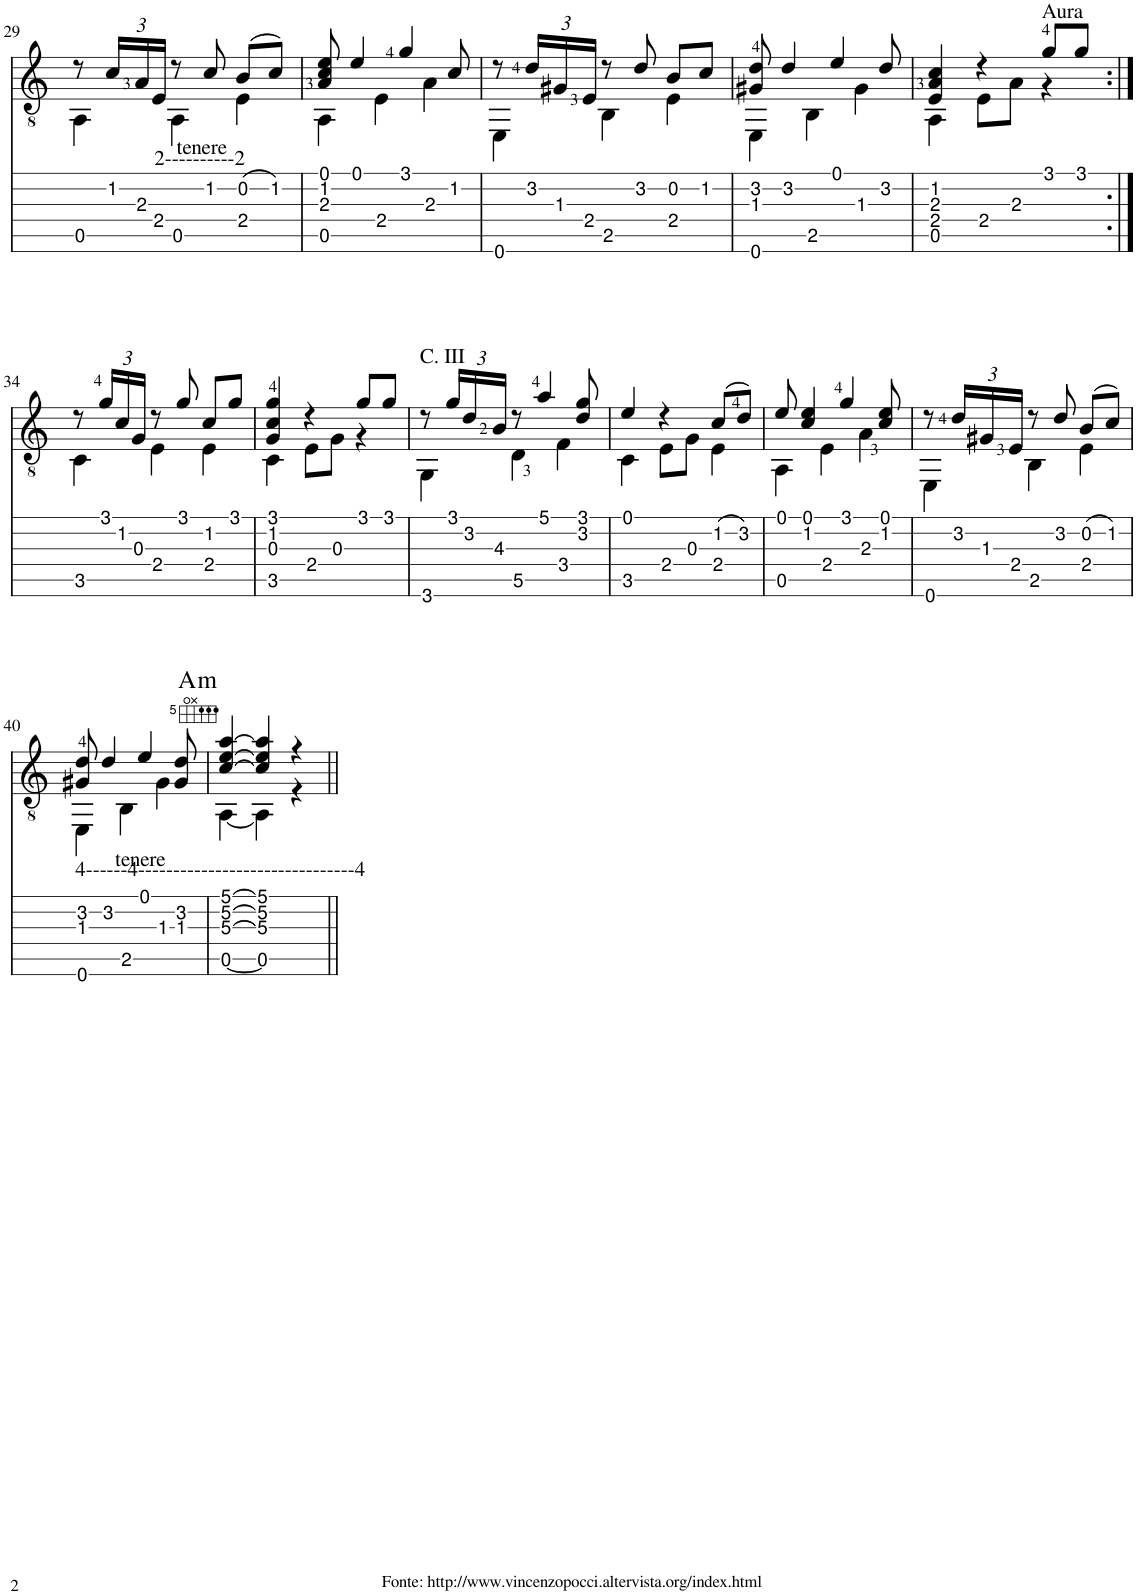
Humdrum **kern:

**kern	**kern	**harte
*part1	*part1	*part1
*staff2	*staff1	*
*I"Guitar	*	*
*I'Guit.	*	*
!!LO:PB:g=z
*	*clefGv2	*
*k[]	*k[]	*
*M3/4	*M3/4	*
=29	=29	=29
*^	*^	*
8r	4AA	8r	4AA\	.
*Xbrackettup	*	*Xbrackettup	*	*
24cLL	.	24c/LL	.	.
24A	.	24A/	.	.
!LO:TX:a:t=2----------2	!	!	!	!
24EJJ	.	24E/JJ	.	.
!LO:TX:a:t=tenere	!	!	!	!
8r	4AA	8r	4AA\	.
8c	.	8c/	.	.
8BL	4E	(8B/L	4E\	.
8cJ	.	8c/J)	.	.
=30	=30	=30	=30	=30
8A 8c 8e	4AA	8A/ 8c/ 8e/	4AA\	.
4e	.	4e/	.	.
.	4E	.	4E\	.
4g	.	4g/	.	.
.	4A	.	4A\	.
8c	.	8c/	.	.
=31	=31	=31	=31	=31
8r	4EE	8r	4EE\	.
24dLL	.	24d/LL	.	.
24G#X	.	24G#X/	.	.
24EJJ	.	24E/JJ	.	.
8r	4BB	8r	4BB\	.
8d	.	8d/	.	.
8BL	4E	8B/L	4E\	.
8cJ	.	8c/J	.	.
=32	=32	=32	=32	=32
8G#X 8d	4EE	8G#X/ 8d/	4EE\	.
4d	.	4d/	.	.
.	4BB	.	4BB\	.
4e	.	4e/	.	.
.	4G#	.	4G#\	.
8d	.	8d/	.	.
=33	=33	=33	=33	=33
4E 4A 4c	4AA	4E/ 4A/ 4c/	4AA\	.
4r	8EL	4r	8E\L	.
.	8AJ	.	8A\J	.
!	!	!LO:TX:a:t=Aura	!	!
8gL	4r	8g/L	4r	.
8gJ	.	8g/J	.	.
!!LO:LB:g=z	!!
=34:|!	=34:|!	=34:|!	=34:|!	=34:|!
8r	4C	8r	4C\	.
24gLL	.	24g/LL	.	.
24c	.	24c/	.	.
24GJJ	.	24G/JJ	.	.
8r	4E	8r	4E\	.
8g	.	8g/	.	.
8cL	4E	8c/L	4E\	.
8gJ	.	8g/J	.	.
=35	=35	=35	=35	=35
4G 4c 4g	4C	4G/ 4c/ 4g/	4C\	.
4r	8EL	4r	8E\L	.
.	8GJ	.	8G\J	.
8gL	4r	8g/L	4r	.
8gJ	.	8g/J	.	.
=36	=36	=36	=36	=36
!	!	!LO:TX:a:t=C. III	!	!
8r	4GG	8r	4GG\	.
24gLL	.	24g/LL	.	.
24d	.	24d/	.	.
24BJJ	.	24B/JJ	.	.
8r	4D	8r	4D\	.
4a	.	4a/	.	.
.	4F	.	4F\	.
8d 8g	.	8d/ 8g/	.	.
=37	=37	=37	=37	=37
4e	4C	4e/	4C\	.
4r	8EL	4r	8E\L	.
.	8GJ	.	8G\J	.
8cL	4E	(8c/L	4E\	.
8dJ	.	8d/J)	.	.
=38	=38	=38	=38	=38
8e	4AA	8e/	4AA\	.
4c 4e	.	4c/ 4e/	.	.
.	4E	.	4E\	.
4g	.	4g/	.	.
.	4A	.	4A\	.
8c 8e	.	8c/ 8e/	.	.
=39	=39	=39	=39	=39
8r	4EE	8r	4EE\	.
24dLL	.	24d/LL	.	.
24G#	.	24G#X/	.	.
24EJJ	.	24E/JJ	.	.
8r	4BB	8r	4BB\	.
8d	.	8d/	.	.
8BL	4E	(8B/L	4E\	.
8cJ	.	8c/J)	.	.
!!LO:LB:g=z	!!
=40	=40	=40	=40	=40
!LO:TX:a:t=4------4-------------------------------4	!	!	!	!
8G# 8d	4EE	8G#X/ 8d/	4EE\	.
4d	.	4d/	.	.
!	!LO:TX:a:t=tenere	!	!	!
.	4BB	.	4BB\	.
4e	.	4e/	.	.
.	4G#	.	4G#\	.
8G# 8d	.	8G#/ 8d/	.	.
=41	=41	=41	=41	=41
!	!	!	!	!LO:H:kt=m
[4c [4e [4a	[4AA	[4c/ [4e/ [4a/	[4AA\	A:min
4c] 4e] 4a]	4AA]	4c/] 4e/] 4a/]	4AA\]	.
4r	4r	4r	4r	.
*v	*v	*	*	*
*	*v	*v	*
=||	=||	=||
*-	*-	*-
